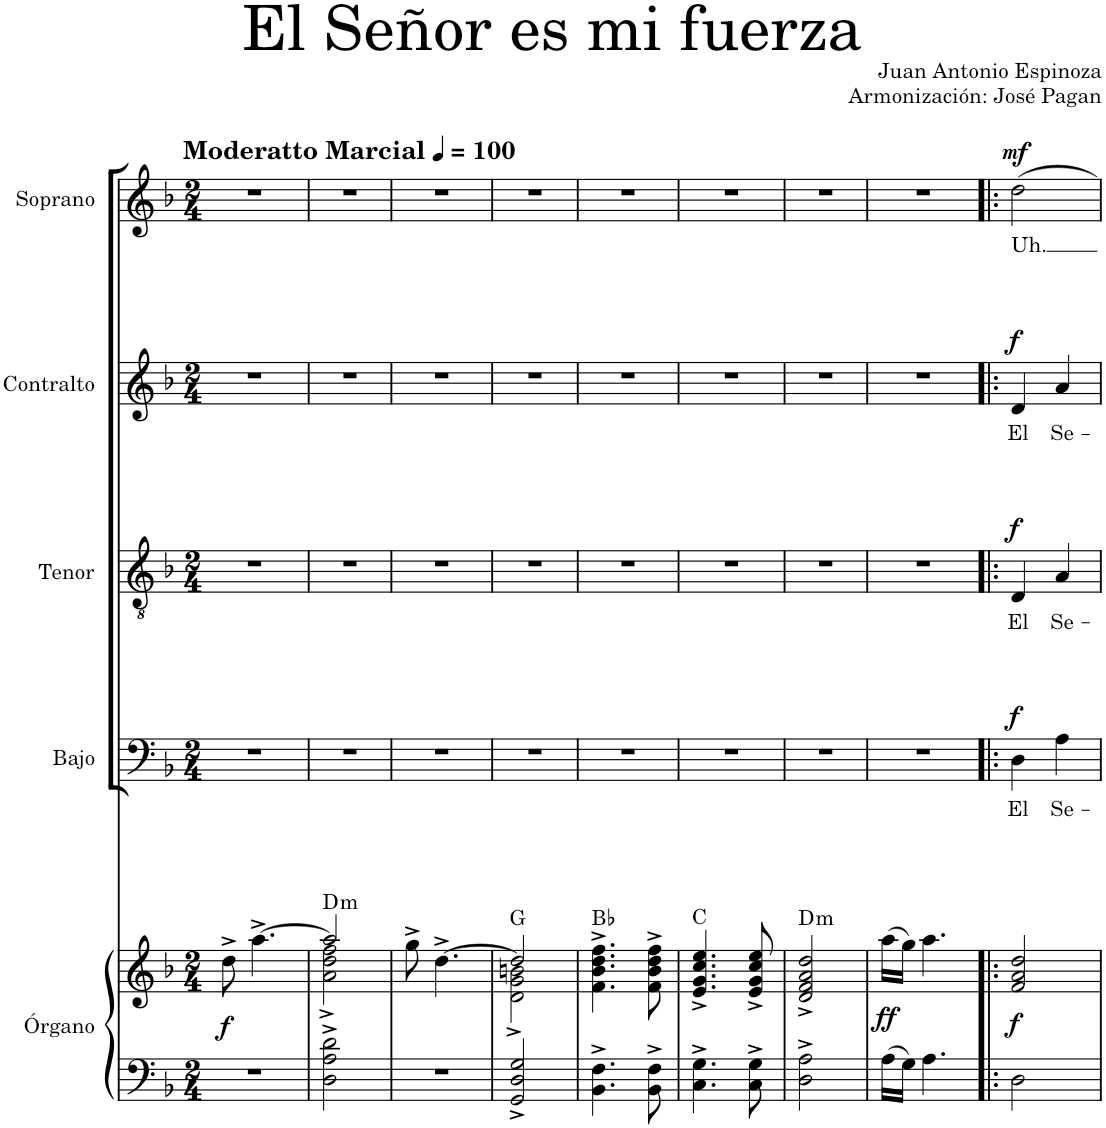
**kern	**kern	**dynam	**harte	**kern	**text	**dynam	**kern	**text	**dynam	**kern	**text	**dynam	**kern	**text	**dynam
*part5	*part5	*part5	*part5	*part4	*part4	*part4	*part3	*part3	*part3	*part2	*part2	*part2	*part1	*part1	*part1
*staff6	*staff5	*staff5/6	*	*staff4	*staff4	*staff4	*staff3	*staff3	*staff3	*staff2	*staff2	*staff2	*staff1	*staff1	*staff1
*I"Órgano	*	*	*	*I"Bajo	*	*	*I"Tenor	*	*	*I"Contralto	*	*	*I"Soprano	*	*
*	*	*	*	*I'B.	*	*	*I'T.	*	*	*I'C.	*	*	*I'S.	*	*
*clefF4	*clefG2	*	*	*clefF4	*	*	*clefGv2	*	*	*clefG2	*	*	*clefG2	*	*
*k[b-]	*k[b-]	*	*	*k[b-]	*	*	*k[b-]	*	*	*k[b-]	*	*	*k[b-]	*	*
*M2/4	*M2/4	*	*	*M2/4	*	*	*M2/4	*	*	*M2/4	*	*	*M2/4	*	*
*MM100	*MM100	*	*	*MM100	*	*	*MM100	*	*	*MM100	*	*	*MM100	*	*
=1	=1	=1	=1	=1	=1	=1	=1	=1	=1	=1	=1	=1	=1	=1	=1
!	!	!	!	!	!	!	!	!	!	!	!	!	!LO:TX:a:B:t=Moderatto Marcial	!	!
!	!	!LO:DY:b	!	!	!	!	!	!	!	!	!	!	!	!	!
2r	8dd^\	f	.	2r	.	.	2r	.	.	2r	.	.	2r	.	.
.	[4.aa^\	.	.	.	.	.	.	.	.	.	.	.	.	.	.
=2	=2	=2	=2	=2	=2	=2	=2	=2	=2	=2	=2	=2	=2	=2	=2
*	*^	*	*	*	*	*	*	*	*	*	*	*	*	*	*
!	!	!	!	!LO:H:kt=m	!	!	!	!	!	!	!	!	!	!	!	!
2D\^ 2A\^ 2d\^	2aa/]	2a\^ 2dd\^ 2ff\^	.	D:min	2r	.	.	2r	.	.	2r	.	.	2r	.	.
*	*v	*v	*	*	*	*	*	*	*	*	*	*	*	*	*	*
=3	=3	=3	=3	=3	=3	=3	=3	=3	=3	=3	=3	=3	=3	=3	=3
2r	8gg^\	.	.	2r	.	.	2r	.	.	2r	.	.	2r	.	.
.	[4.dd^\	.	.	.	.	.	.	.	.	.	.	.	.	.	.
=4	=4	=4	=4	=4	=4	=4	=4	=4	=4	=4	=4	=4	=4	=4	=4
*	*^	*	*	*	*	*	*	*	*	*	*	*	*	*	*
2GG/^ 2D/^ 2G/^	2dd/]	2d\^ 2g\^ 2bn\^	.	G:maj	2r	.	.	2r	.	.	2r	.	.	2r	.	.
*	*v	*v	*	*	*	*	*	*	*	*	*	*	*	*	*	*
=5	=5	=5	=5	=5	=5	=5	=5	=5	=5	=5	=5	=5	=5	=5	=5
4.BB-\^ 4.F\^	4.f\^ 4.b-\^ 4.dd\^ 4.ff\^	.	Bb:maj	2r	.	.	2r	.	.	2r	.	.	2r	.	.
8BB-\^ 8F\^	8f\^ 8b-\^ 8dd\^ 8ff\^	.	.	.	.	.	.	.	.	.	.	.	.	.	.
=6	=6	=6	=6	=6	=6	=6	=6	=6	=6	=6	=6	=6	=6	=6	=6
4.C\^ 4.G\^	4.e/^ 4.g/^ 4.cc/^ 4.ee/^	.	C:maj	2r	.	.	2r	.	.	2r	.	.	2r	.	.
8C\^ 8G\^	8e/^ 8g/^ 8cc/^ 8ee/^	.	.	.	.	.	.	.	.	.	.	.	.	.	.
=7	=7	=7	=7	=7	=7	=7	=7	=7	=7	=7	=7	=7	=7	=7	=7
!	!	!	!LO:H:kt=m	!	!	!	!	!	!	!	!	!	!	!	!
2D\^ 2A\^	2d/^ 2f/^ 2a/^ 2dd/^	.	D:min	2r	.	.	2r	.	.	2r	.	.	2r	.	.
=8	=8	=8	=8	=8	=8	=8	=8	=8	=8	=8	=8	=8	=8	=8	=8
!	!	!LO:DY:b	!	!	!	!	!	!	!	!	!	!	!	!	!
16A\LL	(16aa\LL	ff	.	2r	.	.	2r	.	.	2r	.	.	2r	.	.
16G\JJ	16gg\JJ)	.	.	.	.	.	.	.	.	.	.	.	.	.	.
4.A\	4.aa\	.	.	.	.	.	.	.	.	.	.	.	.	.	.
=9!|:	=9!|:	=9!|:	=9!|:	=9!|:	=9!|:	=9!|:	=9!|:	=9!|:	=9!|:	=9!|:	=9!|:	=9!|:	=9!|:	=9!|:	=9!|:
!	!	!LO:DY:b	!	!	!LO:LY:b	!LO:DY:a	!	!LO:LY:b	!LO:DY:a	!	!LO:LY:b	!LO:DY:a	!	!LO:LY:b	!LO:DY:a
2D\	2f/ 2a/ 2dd/	f	.	4D\	El	f	4D/	El	f	4d/	El	f	2dd\	Uh.	mf
!	!	!	!	!	!LO:LY:b	!	!	!LO:LY:b	!	!	!LO:LY:b	!	!	!	!
.	.	.	.	4A\	Se-	.	4A/	Se-	.	4a/	Se-	.	.	.	.
=	=	=	=	=	=	=	=	=	=	=	=	=	=	=	=
*-	*-	*-	*-	*-	*-	*-	*-	*-	*-	*-	*-	*-	*-	*-	*-
